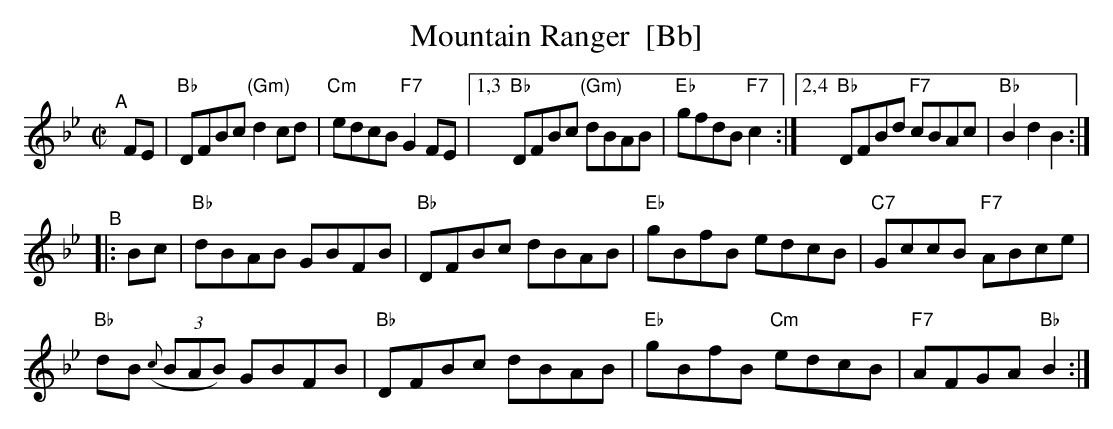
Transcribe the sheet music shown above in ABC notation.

X:1
T: Mountain Ranger  [Bb]
M: C|
L: 1/8
K: Bb
"^A"[|] FE |\
"Bb"DFBc "(Gm)"d2cd | "Cm"edcB "F7"G2FE |[1,3 "Bb"DFBc "(Gm)"dBAB | "Eb"gfdB "F7"c2 \
                                       :|[2,4 "Bb"DFBd "F7"cBAc | "Bb"B2d2 B2 :|
"^B"|: Bc |\
"Bb"dBAB          GBFB | "Bb"DFBc dBAB | "Eb"gBfB     edcB | "C7"GccB "F7"ABce |
"Bb"dB ((3{c}BAB) GBFB | "Bb"DFBc dBAB | "Eb"gBfB "Cm"edcB | "F7"AFGA "Bb"B2 :|
